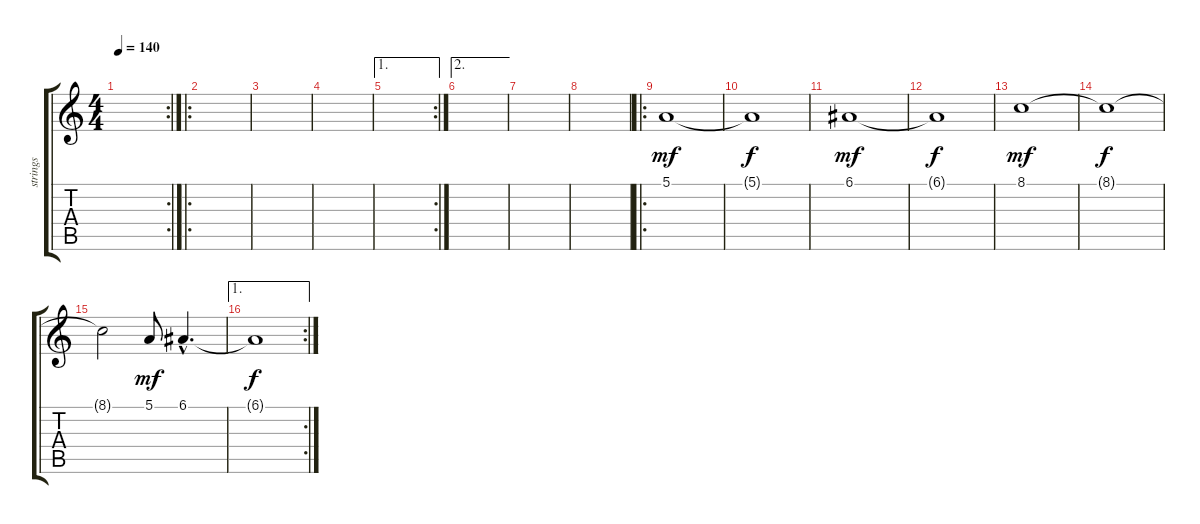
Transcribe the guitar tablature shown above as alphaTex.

\track ("strings" "strings") {instrument synthstrings1}
\staff {score tabs}
\tuning (E4 B3 G3 D3 A2 E2) {hide}
\rc 2
\ts (4 4)
\tempo 140
\clef g2
\ks c
|
\ro
|
|
|
\ae 1
\rc 2
|
\ae 2
|
|
|
\ro
5.1.1{dy mf} |
5.1{t}.1{dy f} |
6.1.1{dy mf} |
6.1{t}.1{dy f} |
8.1.1{dy mf} |
8.1{t}.1{dy f} |
8.1{t}.2 5.1.8{dy mf} 6.1{hac}.4{d} |
\ae 1
\rc 2
6.1{t}.1{dy f}
